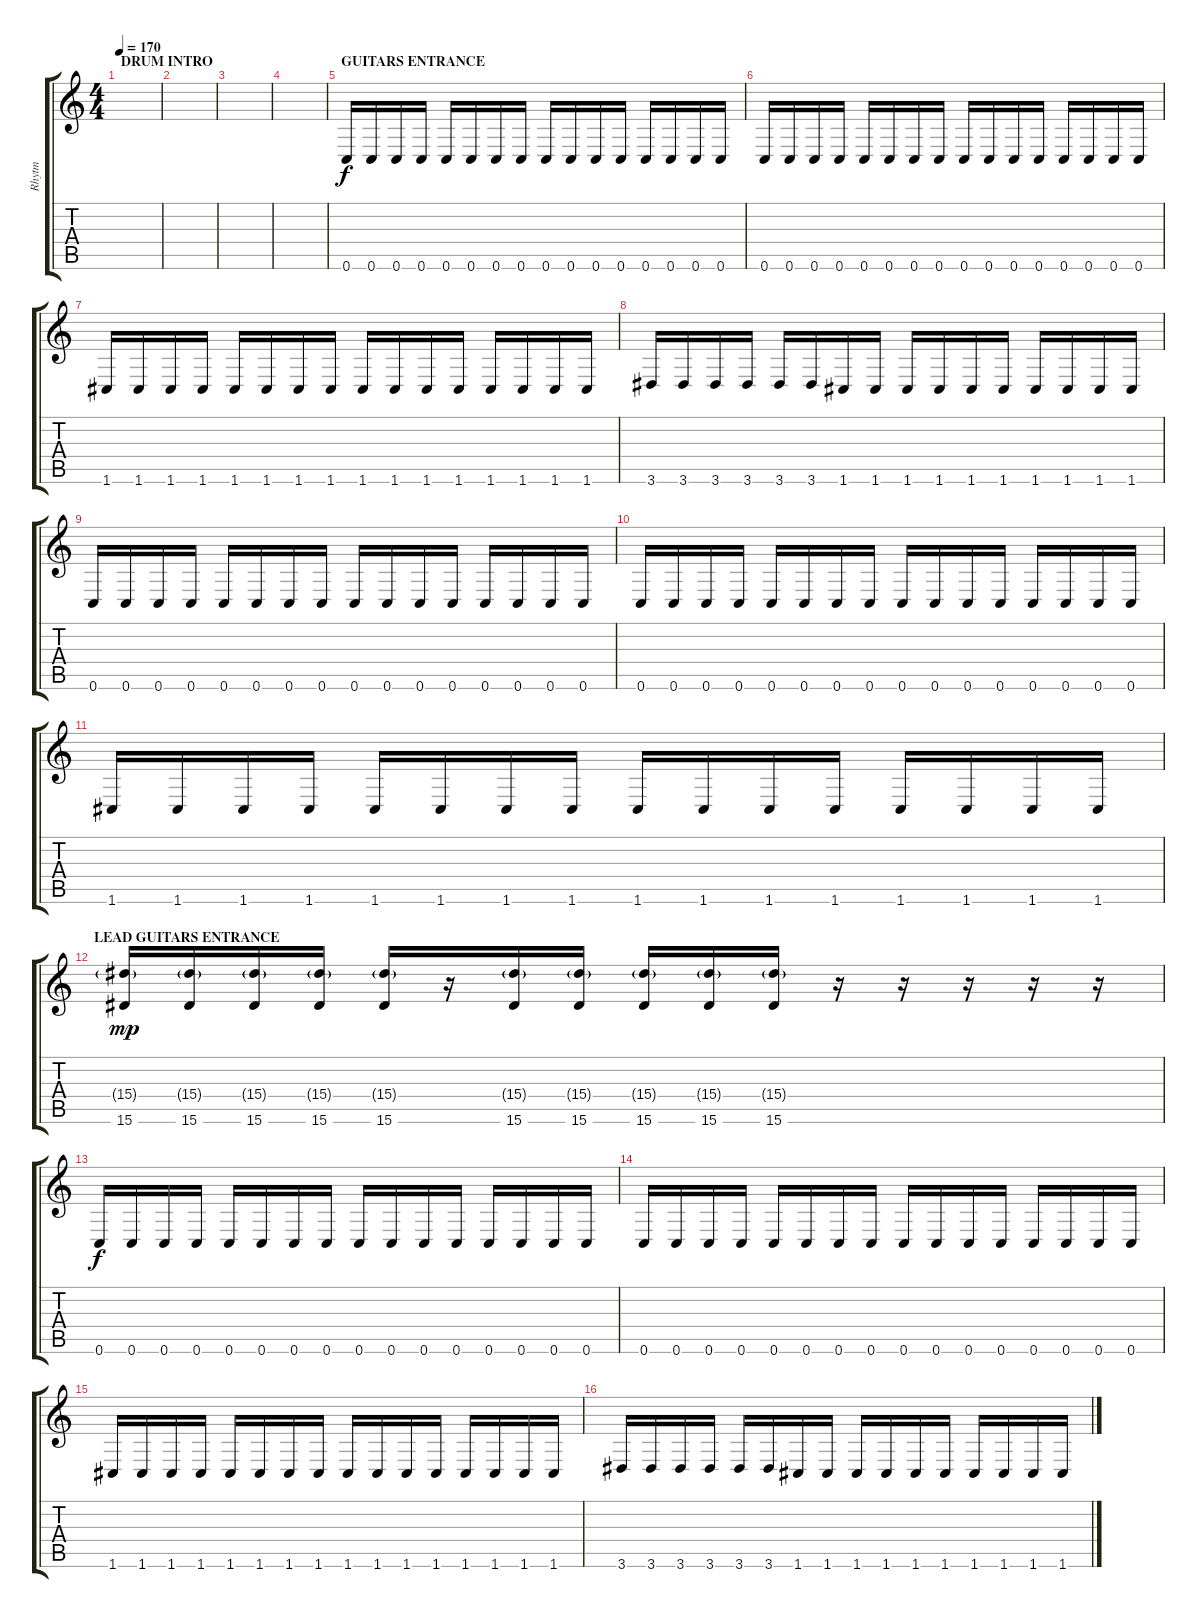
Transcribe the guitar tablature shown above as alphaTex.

\track ("Rhytm" "Rhytm") {instrument distortionguitar}
\staff {score tabs}
\tuning (D4 A3 F3 C3 G2 C2) {hide}
\ts (4 4)
\section ("" "DRUM INTRO")
\tempo 170
\clef g2
\ks c
|
|
|
|
\section ("" "GUITARS ENTRANCE")
0.6.16 0.6.16 0.6.16 0.6.16 0.6.16 0.6.16 0.6.16 0.6.16 0.6.16 0.6.16 0.6.16 0.6.16 0.6.16 0.6.16 0.6.16 0.6.16 |
0.6.16 0.6.16 0.6.16 0.6.16 0.6.16 0.6.16 0.6.16 0.6.16 0.6.16 0.6.16 0.6.16 0.6.16 0.6.16 0.6.16 0.6.16 0.6.16 |
1.6.16 1.6.16 1.6.16 1.6.16 1.6.16 1.6.16 1.6.16 1.6.16 1.6.16 1.6.16 1.6.16 1.6.16 1.6.16 1.6.16 1.6.16 1.6.16 |
3.6.16 3.6.16 3.6.16 3.6.16 3.6.16 3.6.16 1.6.16 1.6.16 1.6.16 1.6.16 1.6.16 1.6.16 1.6.16 1.6.16 1.6.16 1.6.16 |
0.6.16 0.6.16 0.6.16 0.6.16 0.6.16 0.6.16 0.6.16 0.6.16 0.6.16 0.6.16 0.6.16 0.6.16 0.6.16 0.6.16 0.6.16 0.6.16 |
0.6.16 0.6.16 0.6.16 0.6.16 0.6.16 0.6.16 0.6.16 0.6.16 0.6.16 0.6.16 0.6.16 0.6.16 0.6.16 0.6.16 0.6.16 0.6.16 |
1.6.16 1.6.16 1.6.16 1.6.16 1.6.16 1.6.16 1.6.16 1.6.16 1.6.16 1.6.16 1.6.16 1.6.16 1.6.16 1.6.16 1.6.16 1.6.16 |
\section ("" "LEAD GUITARS ENTRANCE")
(15.4{g} 15.6).16{dy mp} (15.4{g} 15.6).16 (15.4{g} 15.6).16 (15.4{g} 15.6).16 (15.4{g} 15.6).16 r.16 (15.4{g} 15.6).16 (15.4{g} 15.6).16 (15.4{g} 15.6).16 (15.4{g} 15.6).16 (15.4{g} 15.6).16 r.16 r.16 r.16 r.16 r.16 |
0.6.16{dy f} 0.6.16 0.6.16 0.6.16 0.6.16 0.6.16 0.6.16 0.6.16 0.6.16 0.6.16 0.6.16 0.6.16 0.6.16 0.6.16 0.6.16 0.6.16 |
0.6.16 0.6.16 0.6.16 0.6.16 0.6.16 0.6.16 0.6.16 0.6.16 0.6.16 0.6.16 0.6.16 0.6.16 0.6.16 0.6.16 0.6.16 0.6.16 |
1.6.16 1.6.16 1.6.16 1.6.16 1.6.16 1.6.16 1.6.16 1.6.16 1.6.16 1.6.16 1.6.16 1.6.16 1.6.16 1.6.16 1.6.16 1.6.16 |
3.6.16 3.6.16 3.6.16 3.6.16 3.6.16 3.6.16 1.6.16 1.6.16 1.6.16 1.6.16 1.6.16 1.6.16 1.6.16 1.6.16 1.6.16 1.6.16
